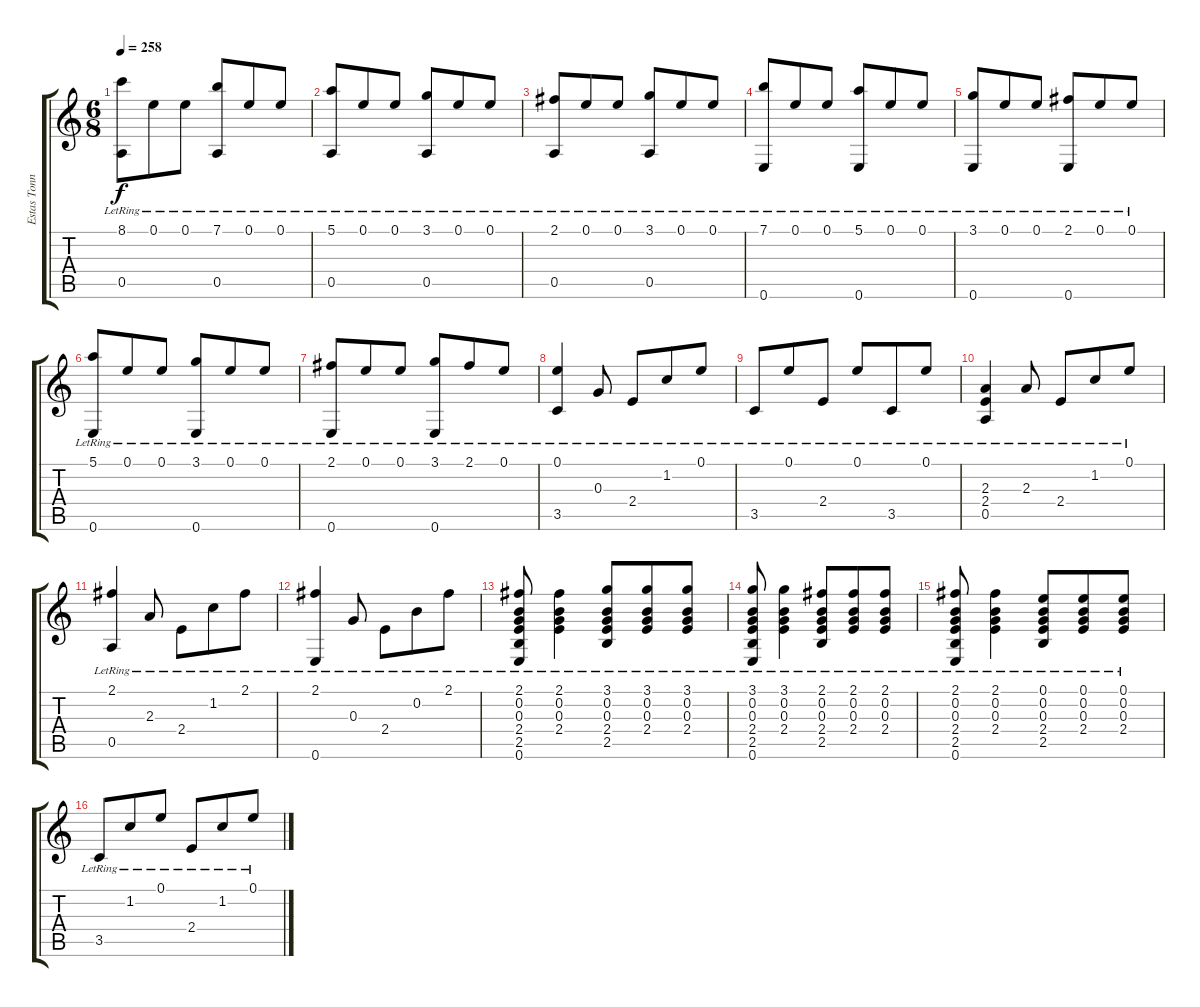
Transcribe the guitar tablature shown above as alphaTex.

\track ("Estas Tonne" "Estas Tonn") {instrument acousticguitarnylon}
\staff {score tabs}
\tuning (E4 B3 G3 D3 A2 E2) {hide}
\ts (6 8)
\tempo 258
\clef g2
\ks c
(8.1{lr} 0.5{lr}).8{dy f} 0.1{lr}.8 0.1{lr}.8 (7.1{lr} 0.5{lr}).8 0.1{lr}.8 0.1{lr}.8 |
(5.1{lr} 0.5{lr}).8 0.1{lr}.8 0.1{lr}.8 (3.1{lr} 0.5{lr}).8 0.1{lr}.8 0.1{lr}.8 |
(2.1{lr} 0.5{lr}).8 0.1{lr}.8 0.1{lr}.8 (3.1{lr} 0.5{lr}).8 0.1{lr}.8 0.1{lr}.8 |
(7.1{lr} 0.6{lr}).8 0.1{lr}.8 0.1{lr}.8 (5.1{lr} 0.6{lr}).8 0.1{lr}.8 0.1{lr}.8 |
(3.1{lr} 0.6{lr}).8 0.1{lr}.8 0.1{lr}.8 (2.1{lr} 0.6{lr}).8 0.1{lr}.8 0.1{lr}.8 |
(5.1{lr} 0.6{lr}).8 0.1{lr}.8 0.1{lr}.8 (3.1{lr} 0.6{lr}).8 0.1{lr}.8 0.1{lr}.8 |
(2.1{lr} 0.6{lr}).8 0.1{lr}.8 0.1{lr}.8 (3.1{lr} 0.6{lr}).8 2.1{lr}.8 0.1{lr}.8 |
(0.1{lr} 3.5{lr}).4 0.3{lr}.8 2.4{lr}.8 1.2{lr}.8 0.1{lr}.8 |
3.5{lr}.8 0.1{lr}.8 2.4{lr}.8 0.1{lr}.8 3.5{lr}.8 0.1{lr}.8 |
(2.3{lr} 2.4{lr} 0.5{lr}).4 2.3{lr}.8 2.4{lr}.8 1.2{lr}.8 0.1{lr}.8 |
(2.1{lr} 0.5{lr}).4 2.3{lr}.8 2.4{lr}.8 1.2{lr}.8 2.1{lr}.8 |
(2.1{lr} 0.6{lr}).4 0.3{lr}.8 2.4{lr}.8 0.2{lr}.8 2.1{lr}.8 |
(2.1{lr} 0.2{lr} 0.3{lr} 2.4{lr} 2.5{lr} 0.6{lr}).8 (2.1{lr} 0.2{lr} 0.3{lr} 2.4{lr}).4 (3.1{lr} 0.2{lr} 0.3{lr} 2.4{lr} 2.5{lr}).8 (3.1{lr} 0.2{lr} 0.3{lr} 2.4{lr}).8 (3.1{lr} 0.2{lr} 0.3{lr} 2.4{lr}).8 |
(3.1{lr} 0.2{lr} 0.3{lr} 2.4{lr} 2.5{lr} 0.6{lr}).8 (3.1{lr} 0.2{lr} 0.3{lr} 2.4{lr}).4 (2.1{lr} 0.2{lr} 0.3{lr} 2.4{lr} 2.5{lr}).8 (2.1{lr} 0.2{lr} 0.3{lr} 2.4{lr}).8 (2.1{lr} 0.2{lr} 0.3{lr} 2.4{lr}).8 |
(2.1{lr} 0.2{lr} 0.3{lr} 2.4{lr} 2.5{lr} 0.6{lr}).8 (2.1{lr} 0.2{lr} 0.3{lr} 2.4{lr}).4 (0.1{lr} 0.2{lr} 0.3{lr} 2.4{lr} 2.5{lr}).8 (0.1{lr} 0.2{lr} 0.3{lr} 2.4{lr}).8 (0.1{lr} 0.2{lr} 0.3{lr} 2.4{lr}).8 |
3.5{lr}.8 1.2{lr}.8 0.1{lr}.8 2.4{lr}.8 1.2{lr}.8 0.1{lr}.8
